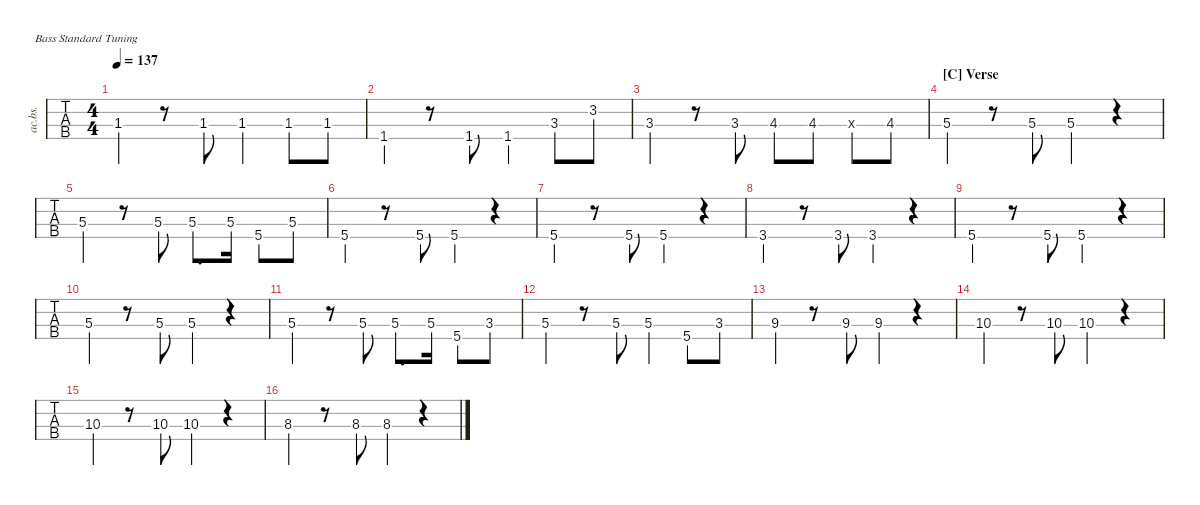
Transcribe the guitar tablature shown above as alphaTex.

\defaultSystemsLayout 4
\hideDynamics
\bracketExtendMode nobrackets
\track ("Acoustic Bass" "ac.bs.") {defaultSystemsLayout 4 instrument acousticbass}
\staff {tabs}
\tuning (G2 D2 A1 E1)
\ts (4 4)
\tempo 137
\clef f4
\ks f
1.3{acc b}.4{dy mf} r.8 1.3{acc b}.8 1.3{acc b}.4 1.3{acc b}.8 1.3{acc b}.8 |
1.4{acc forcenatural}.4 r.8 1.4{acc forcenatural}.8 1.4{acc forcenatural}.4 3.3{acc forcenatural}.8 3.2{acc forcenatural}.8 |
3.3{acc forcenatural}.4 r.8 3.3{acc forcenatural}.8 4.3{acc b}.8 4.3{acc b}.8 4.3{x acc b}.8 4.3{acc b}.8 |
\section ("C" "Verse")
5.3{acc forcenatural}.4 r.8 5.3{acc forcenatural}.8 5.3{acc forcenatural}.4 r.4 |
5.3{acc forcenatural}.4 r.8 5.3{acc forcenatural}.8 5.3{acc forcenatural}.8{d} 5.3{acc forcenatural}.16 5.4{acc forcenatural}.8 5.3{acc forcenatural}.8 |
5.4{acc forcenatural}.4 r.8 5.4{acc forcenatural}.8 5.4{acc forcenatural}.4 r.4 |
5.4{acc forcenatural}.4 r.8 5.4{acc forcenatural}.8 5.4{acc forcenatural}.4 r.4 |
3.4{acc forcenatural}.4 r.8 3.4{acc forcenatural}.8 3.4{acc forcenatural}.4 r.4 |
5.4{acc forcenatural}.4 r.8 5.4{acc forcenatural}.8 5.4{acc forcenatural}.4 r.4 |
5.3{acc forcenatural}.4 r.8 5.3{acc forcenatural}.8 5.3{acc forcenatural}.4 r.4 |
5.3{acc forcenatural}.4 r.8 5.3{acc forcenatural}.8 5.3{acc forcenatural}.8{d} 5.3{acc forcenatural}.16 5.4{acc forcenatural}.8 3.3{acc forcenatural}.8 |
5.3{acc forcenatural}.4 r.8 5.3{acc forcenatural}.8 5.3{acc forcenatural}.4 5.4{acc forcenatural}.8 3.3{acc forcenatural}.8 |
9.3{acc b}.4 r.8 9.3{acc b}.8 9.3{acc b}.4 r.4 |
10.3{acc forcenatural}.4 r.8 10.3{acc forcenatural}.8 10.3{acc forcenatural}.4 r.4 |
10.3{acc forcenatural}.4 r.8 10.3{acc forcenatural}.8 10.3{acc forcenatural}.4 r.4 |
8.3{acc forcenatural}.4 r.8 8.3{acc forcenatural}.8 8.3{acc forcenatural}.4 r.4
